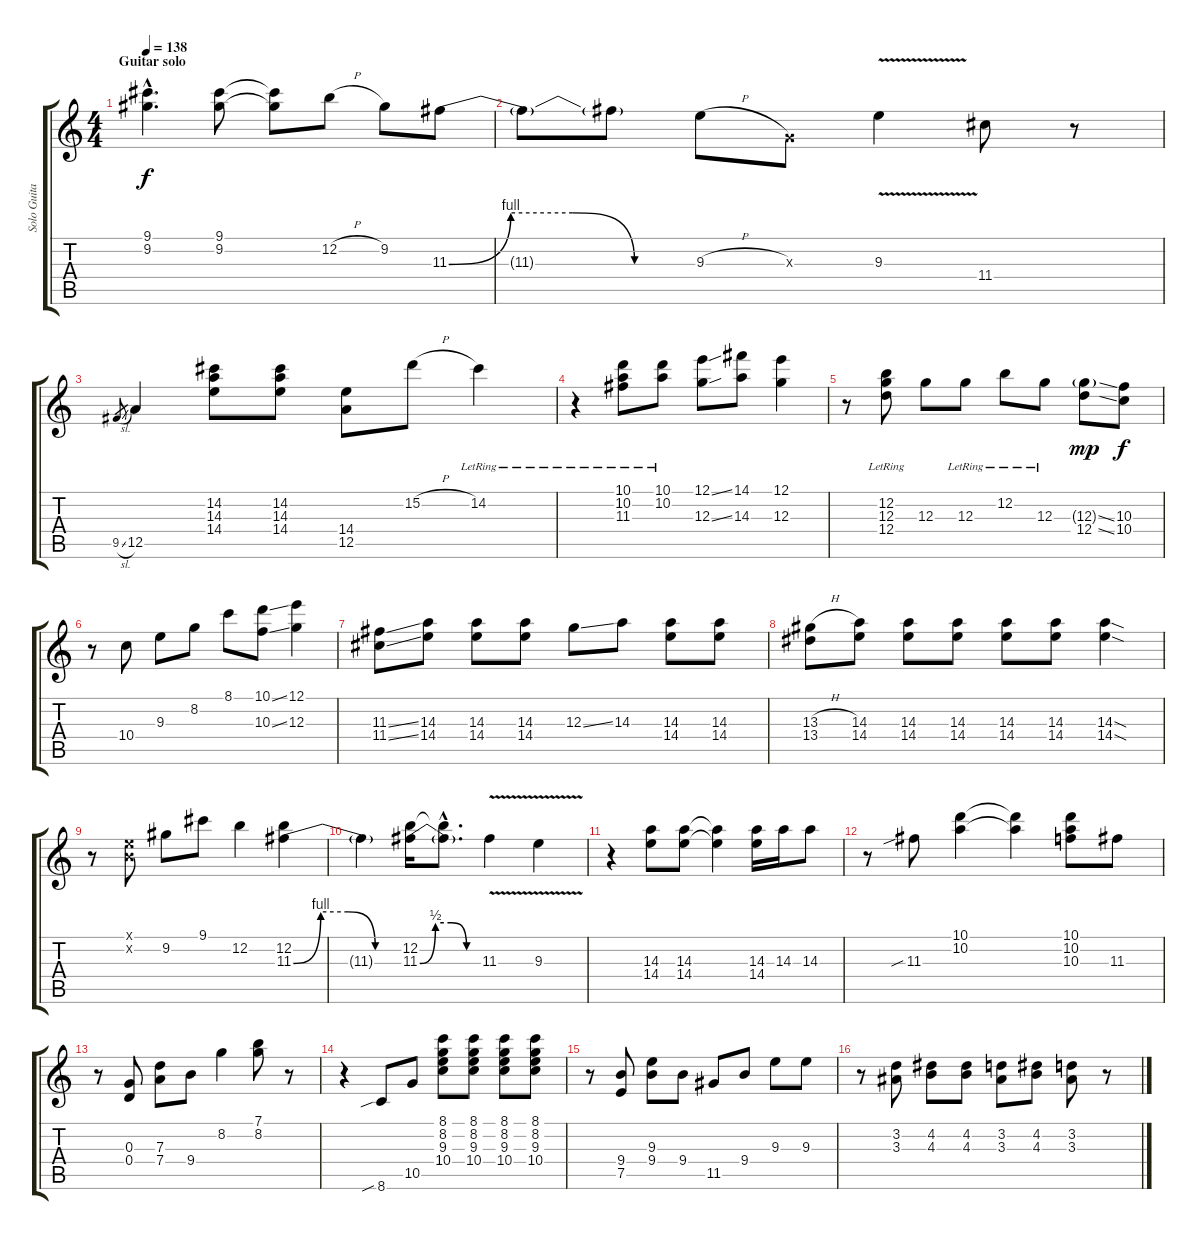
\track ("Solo Guitar" "Solo Guita") {instrument distortionguitar}
\staff {score tabs}
\tuning (E4 B3 G3 D3 A2 E2) {hide}
\ts (4 4)
\section ("" "Guitar solo")
\tempo 138
\clef g2
\ks c
(9.1{hac} 9.2{hac}).4{d dy f} (9.1 9.2).8 (9.1{t} 9.2{t}).8 12.2{h}.8 9.2.8 11.3{be (custom 0 0 15 4 30 4 45 0 60 0)}.8 |
11.3{t}.8 11.3{t}.8 9.3{h}.8 0.3{x}.8 9.3{v}.4 11.4.8 r.8 |
9.5{sl}.8{gr} 12.5.4 (14.2 14.3 14.4).8 (14.2 14.3 14.4).8 (14.4 12.5).8 15.2{h}.8 14.2{lr}.4 |
r.4 (10.1{lr} 10.2{lr} 11.3{lr}).8 (10.1{lr} 10.2{lr}).8 (12.1{ss} 12.3{ss}).8 (14.1 14.3).8 (12.1 12.3).4 |
r.8 (12.2{lr} 12.3{lr} 12.4{lr}).8 12.3.8 12.3{lr}.8 12.2{lr}.8 12.3{lr}.8 (12.3{ss g} 12.4{ss}).8{dy mp} (10.3 10.4).8{dy f} |
r.8 10.4.8 9.3.8 8.2.8 8.1.8 (10.1{ss} 10.3{ss}).8 (12.1 12.3).4 |
(11.3{ss} 11.4{ss}).8 (14.3 14.4).8 (14.3 14.4).8 (14.3 14.4).8 12.3{ss}.8 14.3.8 (14.3 14.4).8 (14.3 14.4).8 |
(13.3{h} 13.4).8 (14.3 14.4).8 (14.3 14.4).8 (14.3 14.4).8 (14.3 14.4).8 (14.3 14.4).8 (14.3{sod} 14.4{sod}).4 |
r.8 (0.1{x} 0.2{x}).8 9.2.8 9.1.8 12.2.4 (12.2 11.3{be (custom 0 0 15 4 30 4 45 0 60 0)}).4 |
11.3{t}.4 (12.2 11.3{be (custom 0 0 15 2 30 2 45 0 60 0)}).16 (12.2{hac t} 11.3{hac t}).8{d} 11.3{v}.4 9.3{v}.4 |
r.4 (14.3 14.4).8 (14.3 14.4).8 (14.3{t} 14.4{t}).4 (14.3 14.4).16 14.3.16 14.3.8 |
r.8 11.3{sib}.8 (10.1 10.2).4 (10.1{t} 10.2{t}).4 (10.1 10.2 10.3).8 11.3.8 |
r.8 (0.3 0.4).8 (7.3 7.4).8 9.4.8 8.2.4 (7.1 8.2).8 r.8 |
r.4 8.6{sib}.8 10.5.8 (8.1 8.2 9.3 10.4).8 (8.1 8.2 9.3 10.4).8 (8.1 8.2 9.3 10.4).8 (8.1 8.2 9.3 10.4).8 |
r.8 (9.4 7.5).8 (9.3 9.4).8 9.4.8 11.5.8 9.4.8 9.3.8 9.3.8 |
r.8 (3.2 3.3).8 (4.2 4.3).8 (4.2 4.3).8 (3.2 3.3).8 (4.2 4.3).8 (3.2 3.3).8 r.8
